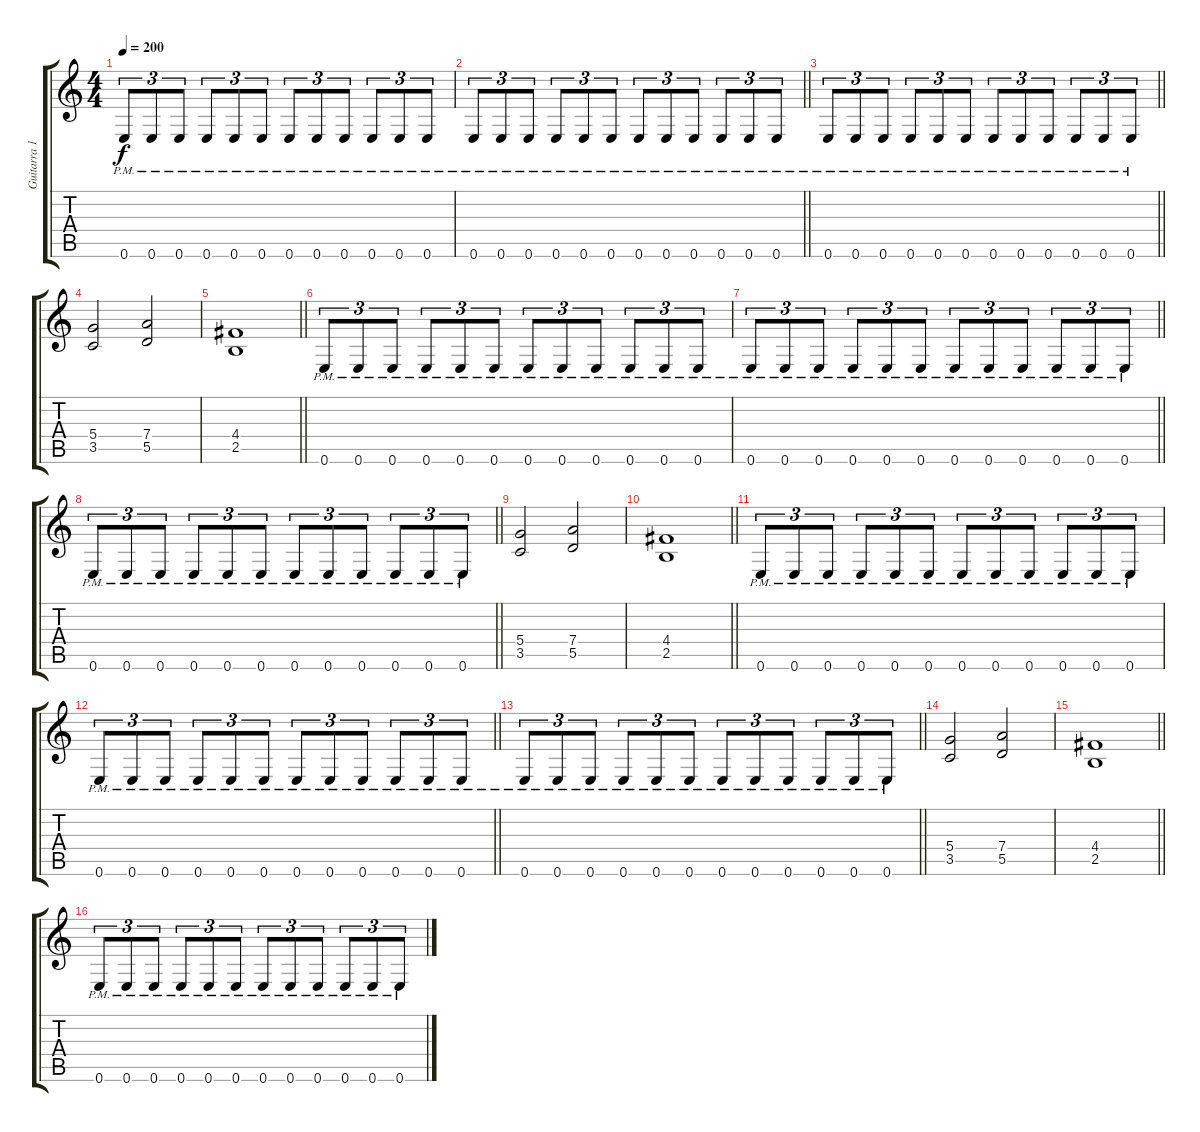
\track ("Guitarra 1" "Guitarra 1") {instrument overdrivenguitar}
\staff {score tabs}
\tuning (E4 B3 G3 D3 A2 E2) {hide}
\ts (4 4)
\tempo 200
\clef g2
\ks c
0.6{pm}.8{tu (3 2) dy f} 0.6{pm}.8{tu (3 2)} 0.6{pm}.8{tu (3 2)} 0.6{pm}.8{tu (3 2)} 0.6{pm}.8{tu (3 2)} 0.6{pm}.8{tu (3 2)} 0.6{pm}.8{tu (3 2)} 0.6{pm}.8{tu (3 2)} 0.6{pm}.8{tu (3 2)} 0.6{pm}.8{tu (3 2)} 0.6{pm}.8{tu (3 2)} 0.6{pm}.8{tu (3 2)} |
\barLineRight lightlight
0.6{pm}.8{tu (3 2)} 0.6{pm}.8{tu (3 2)} 0.6{pm}.8{tu (3 2)} 0.6{pm}.8{tu (3 2)} 0.6{pm}.8{tu (3 2)} 0.6{pm}.8{tu (3 2)} 0.6{pm}.8{tu (3 2)} 0.6{pm}.8{tu (3 2)} 0.6{pm}.8{tu (3 2)} 0.6{pm}.8{tu (3 2)} 0.6{pm}.8{tu (3 2)} 0.6{pm}.8{tu (3 2)} |
\barLineRight lightlight
0.6{pm}.8{tu (3 2)} 0.6{pm}.8{tu (3 2)} 0.6{pm}.8{tu (3 2)} 0.6{pm}.8{tu (3 2)} 0.6{pm}.8{tu (3 2)} 0.6{pm}.8{tu (3 2)} 0.6{pm}.8{tu (3 2)} 0.6{pm}.8{tu (3 2)} 0.6{pm}.8{tu (3 2)} 0.6{pm}.8{tu (3 2)} 0.6{pm}.8{tu (3 2)} 0.6{pm}.8{tu (3 2)} |
(5.4 3.5).2 (7.4 5.5).2 |
\barLineRight lightlight
(4.4 2.5).1 |
0.6{pm}.8{tu (3 2)} 0.6{pm}.8{tu (3 2)} 0.6{pm}.8{tu (3 2)} 0.6{pm}.8{tu (3 2)} 0.6{pm}.8{tu (3 2)} 0.6{pm}.8{tu (3 2)} 0.6{pm}.8{tu (3 2)} 0.6{pm}.8{tu (3 2)} 0.6{pm}.8{tu (3 2)} 0.6{pm}.8{tu (3 2)} 0.6{pm}.8{tu (3 2)} 0.6{pm}.8{tu (3 2)} |
\barLineRight lightlight
0.6{pm}.8{tu (3 2)} 0.6{pm}.8{tu (3 2)} 0.6{pm}.8{tu (3 2)} 0.6{pm}.8{tu (3 2)} 0.6{pm}.8{tu (3 2)} 0.6{pm}.8{tu (3 2)} 0.6{pm}.8{tu (3 2)} 0.6{pm}.8{tu (3 2)} 0.6{pm}.8{tu (3 2)} 0.6{pm}.8{tu (3 2)} 0.6{pm}.8{tu (3 2)} 0.6{pm}.8{tu (3 2)} |
\barLineRight lightlight
0.6{pm}.8{tu (3 2)} 0.6{pm}.8{tu (3 2)} 0.6{pm}.8{tu (3 2)} 0.6{pm}.8{tu (3 2)} 0.6{pm}.8{tu (3 2)} 0.6{pm}.8{tu (3 2)} 0.6{pm}.8{tu (3 2)} 0.6{pm}.8{tu (3 2)} 0.6{pm}.8{tu (3 2)} 0.6{pm}.8{tu (3 2)} 0.6{pm}.8{tu (3 2)} 0.6{pm}.8{tu (3 2)} |
(5.4 3.5).2 (7.4 5.5).2 |
\barLineRight lightlight
(4.4 2.5).1 |
0.6{pm}.8{tu (3 2)} 0.6{pm}.8{tu (3 2)} 0.6{pm}.8{tu (3 2)} 0.6{pm}.8{tu (3 2)} 0.6{pm}.8{tu (3 2)} 0.6{pm}.8{tu (3 2)} 0.6{pm}.8{tu (3 2)} 0.6{pm}.8{tu (3 2)} 0.6{pm}.8{tu (3 2)} 0.6{pm}.8{tu (3 2)} 0.6{pm}.8{tu (3 2)} 0.6{pm}.8{tu (3 2)} |
\barLineRight lightlight
0.6{pm}.8{tu (3 2)} 0.6{pm}.8{tu (3 2)} 0.6{pm}.8{tu (3 2)} 0.6{pm}.8{tu (3 2)} 0.6{pm}.8{tu (3 2)} 0.6{pm}.8{tu (3 2)} 0.6{pm}.8{tu (3 2)} 0.6{pm}.8{tu (3 2)} 0.6{pm}.8{tu (3 2)} 0.6{pm}.8{tu (3 2)} 0.6{pm}.8{tu (3 2)} 0.6{pm}.8{tu (3 2)} |
\barLineRight lightlight
0.6{pm}.8{tu (3 2)} 0.6{pm}.8{tu (3 2)} 0.6{pm}.8{tu (3 2)} 0.6{pm}.8{tu (3 2)} 0.6{pm}.8{tu (3 2)} 0.6{pm}.8{tu (3 2)} 0.6{pm}.8{tu (3 2)} 0.6{pm}.8{tu (3 2)} 0.6{pm}.8{tu (3 2)} 0.6{pm}.8{tu (3 2)} 0.6{pm}.8{tu (3 2)} 0.6{pm}.8{tu (3 2)} |
(5.4 3.5).2 (7.4 5.5).2 |
\barLineRight lightlight
(4.4 2.5).1 |
0.6{pm}.8{tu (3 2)} 0.6{pm}.8{tu (3 2)} 0.6{pm}.8{tu (3 2)} 0.6{pm}.8{tu (3 2)} 0.6{pm}.8{tu (3 2)} 0.6{pm}.8{tu (3 2)} 0.6{pm}.8{tu (3 2)} 0.6{pm}.8{tu (3 2)} 0.6{pm}.8{tu (3 2)} 0.6{pm}.8{tu (3 2)} 0.6{pm}.8{tu (3 2)} 0.6{pm}.8{tu (3 2)}
